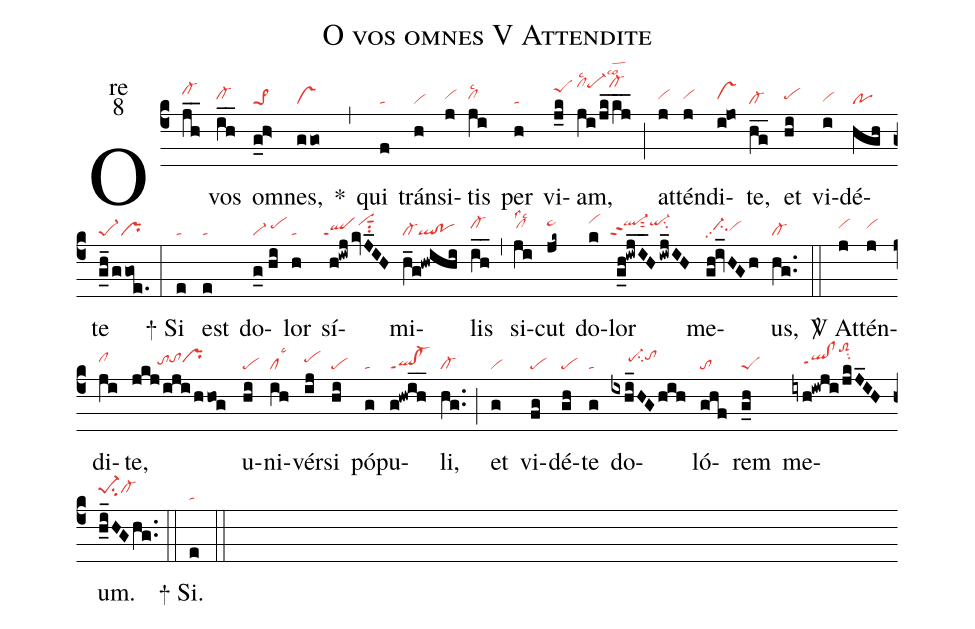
name:O vos omnes V Attendite;
office-part:re;
mode:8;
nabc-lines:1;
%%
(c4) O(jh__|cl-hj) vos(ih__|cl-hh) om(g_h>|pe>1)nes,(ggo|vs) <sp>*</sp>(,) qui(f|ta) trán(h|vi)si(j|vihh)tis(ji|clhhlsc2) per(h|ta) vi(j_k|peShk)am,(ji/jk_kj__|clhmlsc2pe-hmcl-hmlsco2) (;) at(j|vihh)tén(j|vihh)di(i@jo|vshh)te,(hg__|cl-) et(hi|pehh) vi(i|vihg)dé(hgh|po)te(g_h_/ggoe.|pe-1pr) (:)

<sp>+</sp> Si(e|ta) est(e|ta) do(g_0//hi|vi-/pehi)lor(h|ta) sí(h!iwj/kvJ_IH|``qlppt1vihjsut1su2)mi(h_g!hwihi|cl-ql!po)lis(ih__|cl-hi) (,) si(ji|clhilss2lsc2)cut(jk~|pe~hj) do(k|vihk)lor(g_h!iwjI__H/iwj_IH|``ql-hjppt2sut2qi-hjsu2) me(gh!iv_HGh|//ci-hhpp2vihh)us,(hg..|cl-) (::)

<sp>V/</sp> At(j|vihi)tén(j|vihi)di(ji|clhi)te,(jkj/iji/hhog|////////tohhtohiprhi) u(hi|pe)ni(ih|cllsc3)vér(ij|pehi)si(hi|pe) pó(g|ta)pu(g!hwih__|ql!cl-ppt1)li,(hg..|cl-) (;) et(g|vi) vi(fg|pe)dé(gh|pe)te(g|ta) do(ixhi_HGhih|/////pe-hisu2tohj)ló(ghf|to)rem(g_h|peS) me(iyh!iwji/jkJ_IH|///qlhh!clhhppt1toS2hmsu2)um.(h_i_HGhg..|pe-1hisu2cl-hi) (::)

<sp>+</sp> Si.(e|ta) (::)
